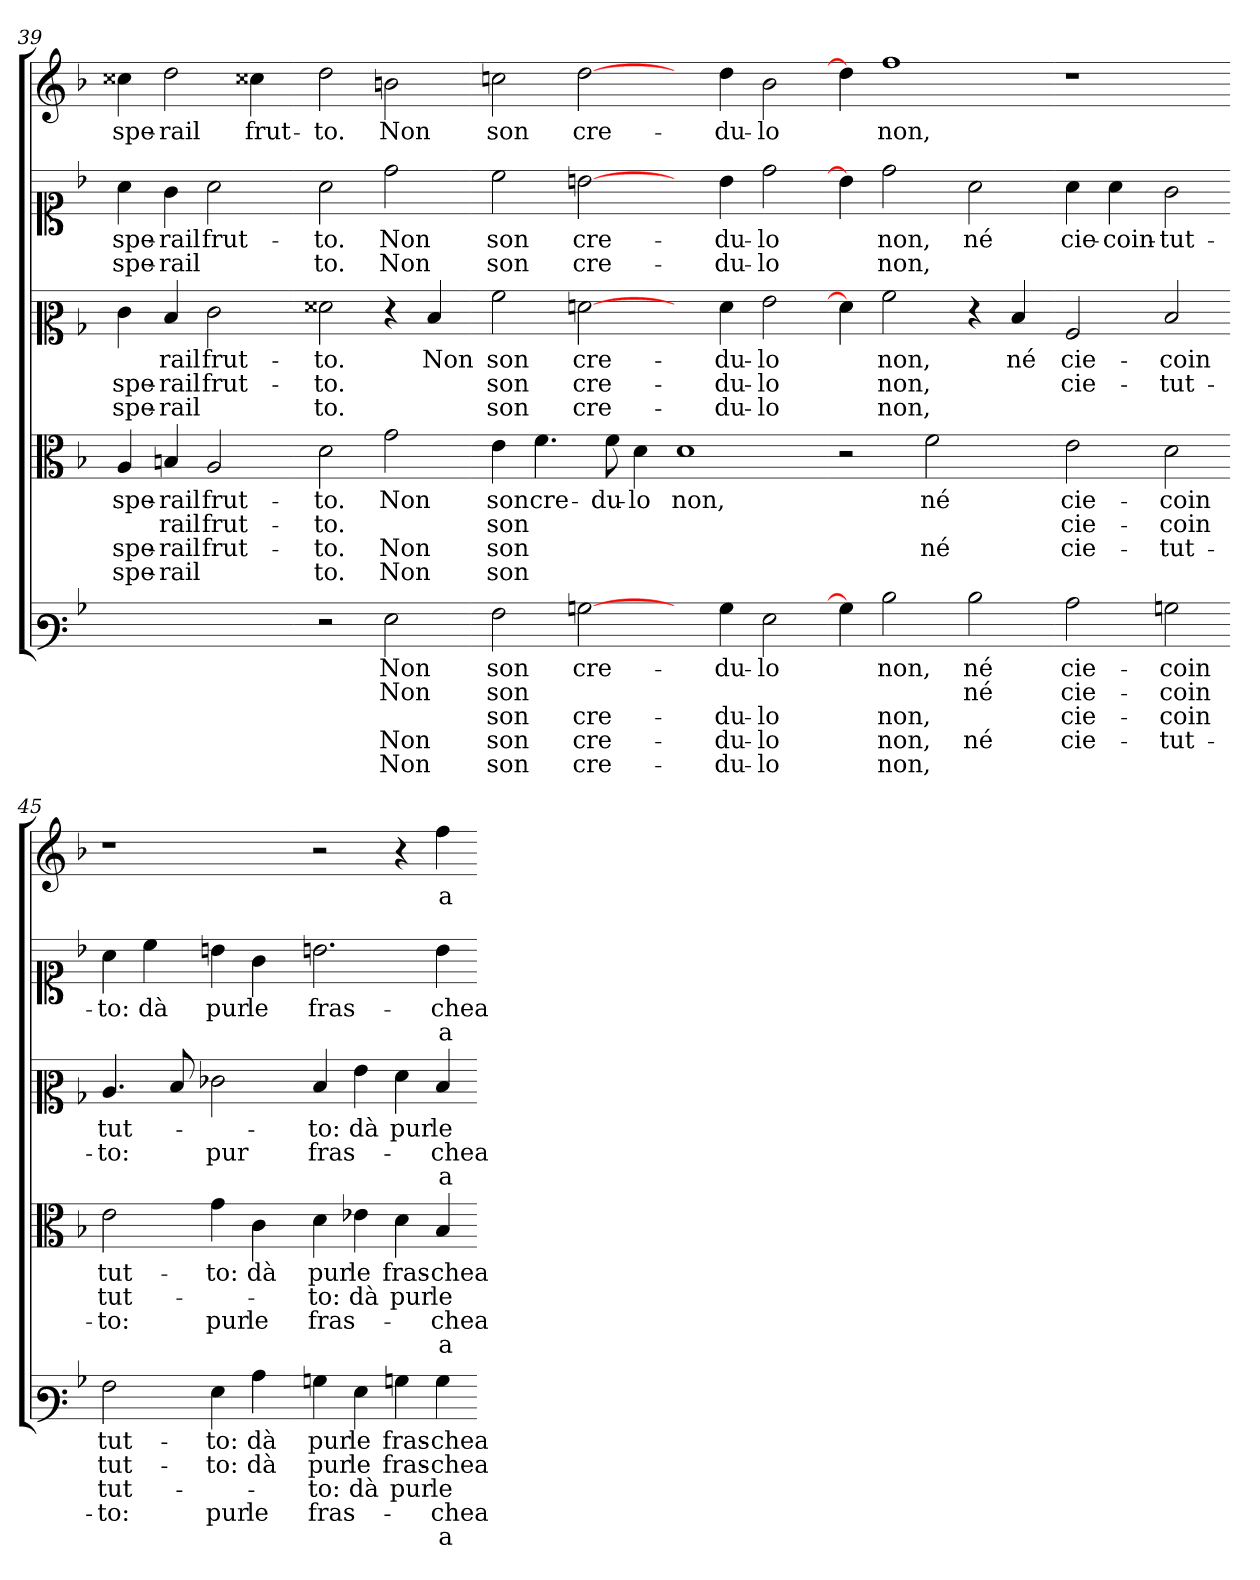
**kern	**text	**text	**text	**text	**text	**kern	**text	**text	**text	**text	**kern	**text	**text	**text	**kern	**text	**text	**kern	**text
*part5	*part5	*part5	*part5	*part5	*part5	*part4	*part4	*part4	*part4	*part4	*part3	*part3	*part3	*part3	*part2	*part2	*part2	*part1	*part1
*staff5	*staff5	*staff5	*staff5	*staff5	*staff5	*staff4	*staff4	*staff4	*staff4	*staff4	*staff3	*staff3	*staff3	*staff3	*staff2	*staff2	*staff2	*staff1	*staff1
*clefF3	*	*	*	*	*	*clefC3	*	*	*	*	*clefC2	*	*	*	*clefC1	*	*	*clefG2	*
*k[b-]	*	*	*	*	*	*k[b-]	*	*	*	*	*k[b-]	*	*	*	*k[b-]	*	*	*k[b-]	*
=39	=39	=39	=39	=39	=39	=39	=39	=39	=39	=39	=39	=39	=39	=39	=39	=39	=39	=39	=39
1ryy	.	.	.	.	.	4A	spe-	.	spe-	spe-	4e	.	spe-	spe-	4a	spe-	spe-	4cc##X	spe-
.	.	.	.	.	.	4B	rail	rail	rail	rail	4d	rail	rail	rail	4g	rail	rail	2dd	rail
.	.	.	.	.	.	2A	frut-	frut-	frut-	.	2e	frut-	frut-	.	2a	frut-	.	.	.
.	.	.	.	.	.	.	.	.	.	.	.	.	.	.	.	.	.	4cc##X	frut-
=40-	=40-	=40-	=40-	=40-	=40-	=40-	=40-	=40-	=40-	=40-	=40-	=40-	=40-	=40-	=40-	=40-	=40-	=40-	=40-
2r	.	.	.	.	.	2d	to.	to.	to.	to.	2f##X	to.	to.	to.	2a	to.	to.	2dd	to.
2G	Non	Non	.	Non	Non	2g	Non	.	Non	Non	4r	.	.	.	2dd	Non	Non	2b	Non
.	.	.	.	.	.	.	.	.	.	.	4d	Non	.	.	.	.	.	.	.
=41-	=41-	=41-	=41-	=41-	=41-	=41-	=41-	=41-	=41-	=41-	=41-	=41-	=41-	=41-	=41-	=41-	=41-	=41-	=41-
2A	son	son	son	son	son	4e	son	son	son	son	2a	son	son	son	2cc	son	son	2cc	son
.	.	.	.	.	.	4.f	cre-	.	.	.	.	.	.	.	.	.	.	.	.
[2Bn	cre-	.	cre-	cre-	cre-	.	.	.	.	.	[2f	cre-	cre-	cre-	[2bn	cre-	cre-	[2dd	cre-
.	.	.	.	.	.	8f	du-	.	.	.	.	.	.	.	.	.	.	.	.
.	.	.	.	.	.	4d	lo	.	.	.	.	.	.	.	.	.	.	.	.
4ryy	.	.	.	.	.	1d	non,	.	.	.	4ryy	.	.	.	4ryy	.	.	4ryy	.
4B	du-	.	du-	du-	du-	.	.	.	.	.	4f	du-	du-	du-	4b	du-	du-	4dd	du-
2G	lo	.	lo	lo	lo	.	.	.	.	.	2g	lo	lo	lo	2dd	lo	lo	2b	lo
=43-	=43-	=43-	=43-	=43-	=43-	=43-	=43-	=43-	=43-	=43-	=43-	=43-	=43-	=43-	=43-	=43-	=43-	=43-	=43-
4B]	.	.	.	.	.	2r	.	.	.	.	4f]	.	.	.	4b]	.	.	4dd]	.
2d	non,	.	non,	non,	non,	.	.	.	.	.	2a	non,	non,	non,	2dd	non,	non,	1ff	non,
.	.	.	.	.	.	2f	né	.	né	.	.	.	.	.	.	.	.	.	.
2d	né	né	.	né	.	.	.	.	.	.	4r	.	.	.	2a	né	.	.	.
.	.	.	.	.	.	4ryy	.	.	.	.	4d	né	.	.	.	.	.	.	.
=44-	=44-	=44-	=44-	=44-	=44-	=44-	=44-	=44-	=44-	=44-	=44-	=44-	=44-	=44-	=44-	=44-	=44-	=44-	=44-
2c	cie-	cie-	cie-	cie-	.	2e	cie-	cie-	cie-	.	2A	cie-	cie-	.	4a	cie-	.	1r	.
.	.	.	.	.	.	.	.	.	.	.	.	.	.	.	4a	coin-	.	.	.
2Bn	coin	coin	coin	tut-	.	2d	coin	coin	tut-	.	2d	coin	tut-	.	2g	tut-	.	.	.
=45-	=45-	=45-	=45-	=45-	=45-	=45-	=45-	=45-	=45-	=45-	=45-	=45-	=45-	=45-	=45-	=45-	=45-	=45-	=45-
2A	tut-	tut-	tut-	to:	.	2e	tut-	tut-	to:	.	4.c	tut-	to:	.	4a	to:	.	1r	.
.	.	.	.	.	.	.	.	.	.	.	.	.	.	.	4cc	dà	.	.	.
.	.	.	.	.	.	.	.	.	.	.	8d	.	.	.	.	.	.	.	.
4G	to:	to:	.	pur	.	4g	to:	.	pur	.	2e-X	.	pur	.	4bn	pur	.	.	.
4c	dà	dà	.	le	.	4c	dà	.	le	.	.	.	.	.	4g	le	.	.	.
=46-	=46-	=46-	=46-	=46-	=46-	=46-	=46-	=46-	=46-	=46-	=46-	=46-	=46-	=46-	=46-	=46-	=46-	=46-	=46-
4Bn	pur	pur	to:	fras-	.	4d	pur	to:	fras-	.	4d	to:	fras-	.	2.bn	fras-	.	2r	.
4G	le	le	dà	.	.	4e-X	le	dà	.	.	4g	dà	.	.	.	.	.	.	.
4Bn	fras-	fras-	pur	.	.	4d	fras-	pur	.	.	4f	pur	.	.	.	.	.	4r	.
4B	chea	chea	le	chea	a	4B	chea	le	chea	a	4d	le	chea	a	4b	chea	a	4ff	a
=-	=-	=-	=-	=-	=-	=-	=-	=-	=-	=-	=-	=-	=-	=-	=-	=-	=-	=-	=-
*-	*-	*-	*-	*-	*-	*-	*-	*-	*-	*-	*-	*-	*-	*-	*-	*-	*-	*-	*-
